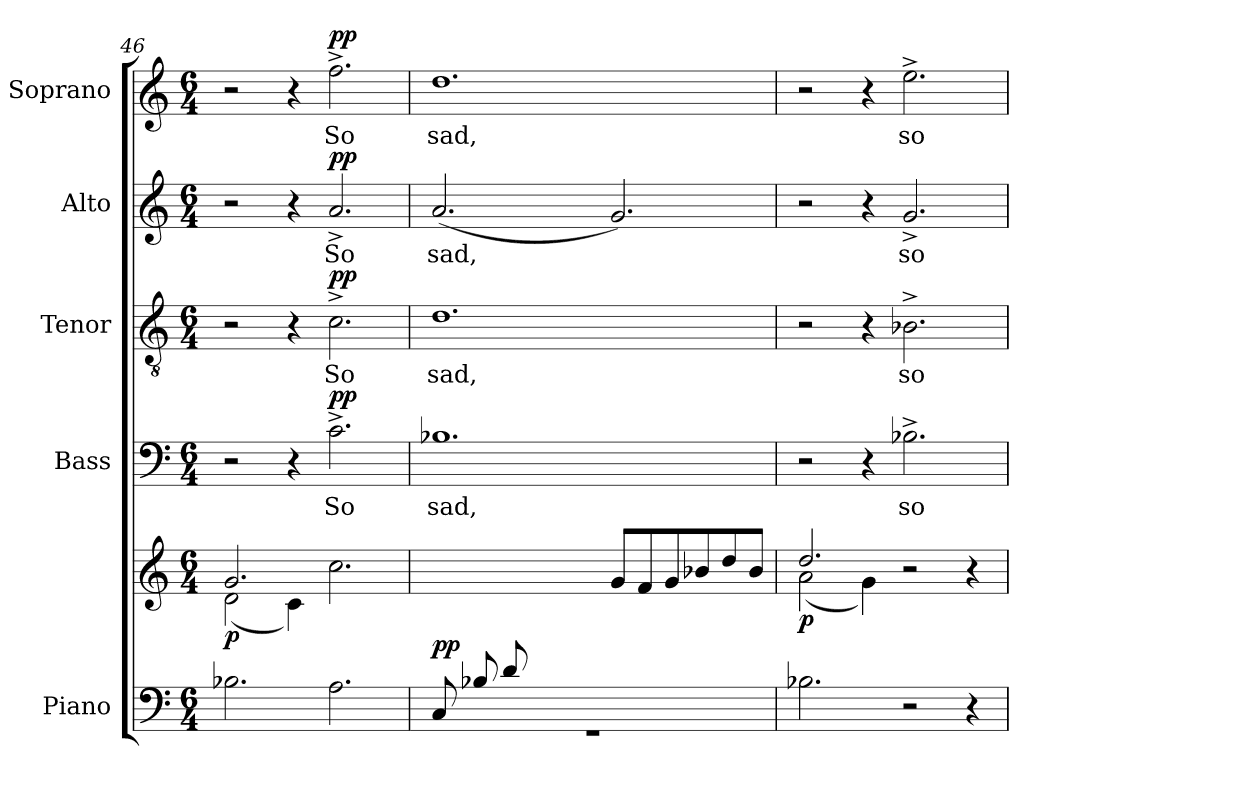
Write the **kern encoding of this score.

**kern	**kern	**dynam	**kern	**text	**dynam	**kern	**text	**dynam	**kern	**text	**dynam	**kern	**text	**dynam
*part5	*part5	*part5	*part4	*part4	*part4	*part3	*part3	*part3	*part2	*part2	*part2	*part1	*part1	*part1
*staff6	*staff5	*staff5/6	*staff4	*staff4	*staff4	*staff3	*staff3	*staff3	*staff2	*staff2	*staff2	*staff1	*staff1	*staff1
*I"Piano	*	*	*I"Bass	*	*	*I"Tenor	*	*	*I"Alto	*	*	*I"Soprano	*	*
*I'Pno	*	*	*	*	*	*	*	*	*	*	*	*	*	*
*clefF4	*clefG2	*	*clefF4	*	*	*clefGv2	*	*	*clefG2	*	*	*clefG2	*	*
*k[]	*k[]	*	*k[]	*	*	*k[]	*	*	*k[]	*	*	*k[]	*	*
*M6/4	*M6/4	*	*M6/4	*	*	*M6/4	*	*	*M6/4	*	*	*M6/4	*	*
*MM126	*MM126	*	*MM126	*	*	*MM126	*	*	*MM126	*	*	*MM126	*	*
=46	=46	=46	=46	=46	=46	=46	=46	=46	=46	=46	=46	=46	=46	=46
*	*^	*	*	*	*	*	*	*	*	*	*	*	*	*
!	!	!	!LO:DY:b	!	!	!	!	!	!	!	!	!	!	!	!
2.B-X\	2.g/	(<2d\	p	2r	.	.	2r	.	.	2r	.	.	2r	.	.
.	.	4c\)	.	4r	.	.	4r	.	.	4r	.	.	4r	.	.
*	*	*	*	*	*	*	*	*	*	*	*	*	*MM138	*	*
!	!	!	!	!	!LO:LY:b	!LO:DY:a	!	!LO:LY:b	!LO:DY:a	!	!LO:LY:b	!LO:DY:a	!	!LO:LY:b	!LO:DY:a
2.A\	2.cc\	2.ryy	.	2.c^\	So	pp	2.c^\	So	pp	2.a^/	So	pp	2.ff^\	So	pp
=47	=47	=47	=47	=47	=47	=47	=47	=47	=47	=47	=47	=47	=47	=47	=47
*^	*	*	*	*	*	*	*	*	*	*	*	*	*	*	*
!	!	!	!	!LO:DY:b	!	!LO:LY:b	!	!	!LO:LY:b	!	!	!LO:LY:b	!	!	!LO:LY:b	!
*	*	*v	*v	*	*	*	*	*	*	*	*	*	*	*	*	*
(>8C/L	1.r	4.ryy	pp	1.B-X	sad,	.	1.d	sad,	.	(<2.a/	sad,	.	1.dd	sad,	.
8B-X/	.	.	.	.	.	.	.	.	.	.	.	.	.	.	.
8d/	.	.	.	.	.	.	.	.	.	.	.	.	.	.	.
1ryy	.	8f\	.	.	.	.	.	.	.	.	.	.	.	.	.
.	.	8a\	.	.	.	.	.	.	.	.	.	.	.	.	.
.	.	8dd\J	.	.	.	.	.	.	.	.	.	.	.	.	.
.	.	8g/L	.	.	.	.	.	.	.	2.g/)	.	.	.	.	.
.	.	8f/	.	.	.	.	.	.	.	.	.	.	.	.	.
.	.	8g/	.	.	.	.	.	.	.	.	.	.	.	.	.
.	.	8b-X/	.	.	.	.	.	.	.	.	.	.	.	.	.
.	.	8dd/	.	.	.	.	.	.	.	.	.	.	.	.	.
8ryy	.	8b-/J)	.	.	.	.	.	.	.	.	.	.	.	.	.
*v	*v	*	*	*	*	*	*	*	*	*	*	*	*	*	*
=48	=48	=48	=48	=48	=48	=48	=48	=48	=48	=48	=48	=48	=48	=48
*	*^	*	*	*	*	*	*	*	*	*	*	*	*	*
!	!	!	!LO:DY:b	!	!	!	!	!	!	!	!	!	!	!	!
2.B-X\	2.dd/	(<2a\	p	2r	.	.	2r	.	.	2r	.	.	2r	.	.
.	.	4g\)	.	4r	.	.	4r	.	.	4r	.	.	4r	.	.
!	!	!	!	!	!LO:LY:b	!	!	!LO:LY:b	!	!	!LO:LY:b	!	!	!LO:LY:b	!
2r	2r	2.ryy	.	2.B-X^\	so	.	2.B-X^\	so	.	2.g^/	so	.	2.ee^\	so	.
4r	4r	.	.	.	.	.	.	.	.	.	.	.	.	.	.
*	*v	*v	*	*	*	*	*	*	*	*	*	*	*	*	*
=	=	=	=	=	=	=	=	=	=	=	=	=	=	=
*-	*-	*-	*-	*-	*-	*-	*-	*-	*-	*-	*-	*-	*-	*-
